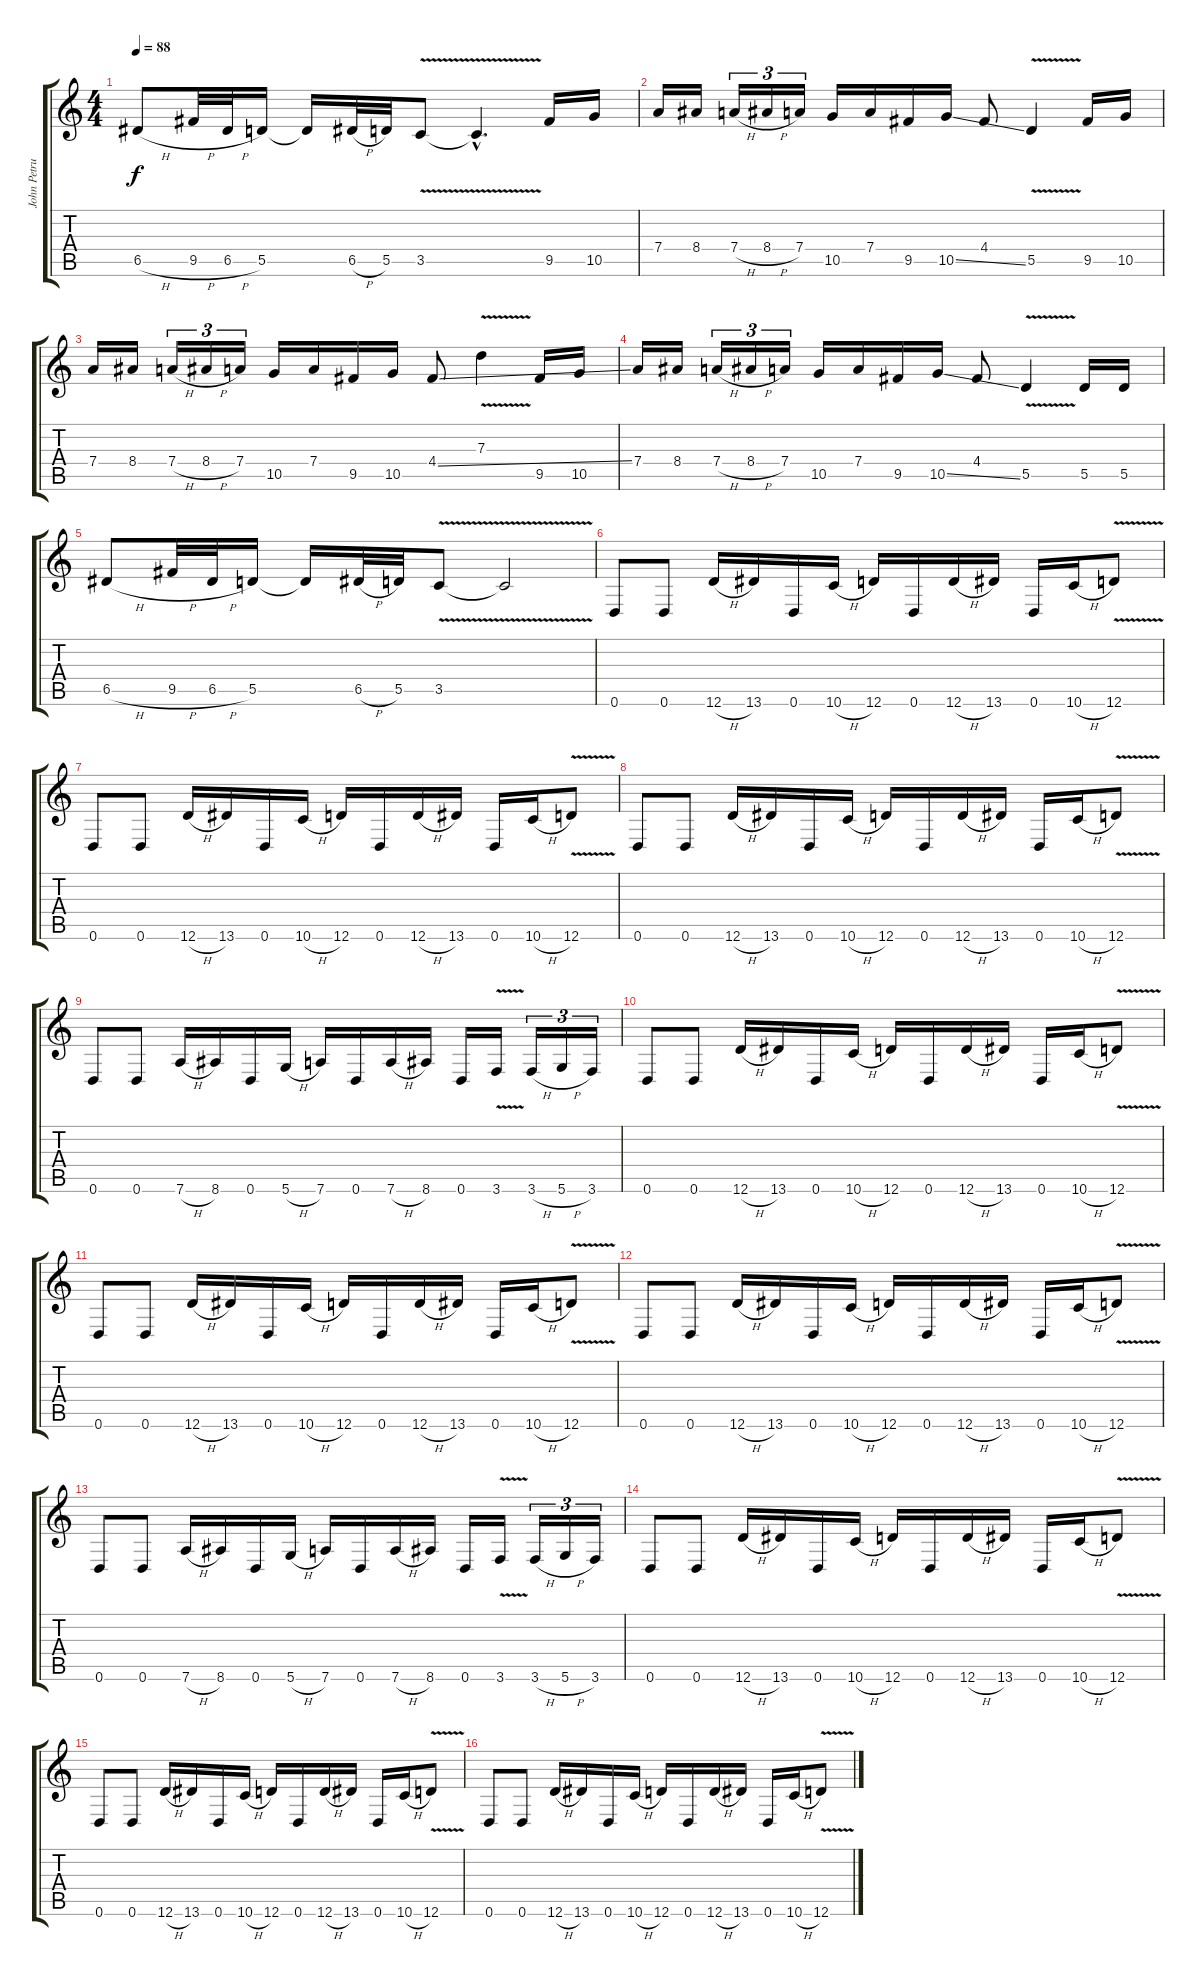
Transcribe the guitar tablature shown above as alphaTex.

\track ("John Petrucci" "John Petru") {instrument distortionguitar}
\staff {score tabs}
\tuning (E4 B3 G3 D3 A2 D2) {hide}
\ts (4 4)
\tempo 88
\clef g2
\ks c
6.5{h}.8{dy f} 9.5{h}.32 6.5{h}.32 5.5.16 5.5{t}.16 6.5{h}.32 5.5.32 3.5{v}.8 3.5{v hac t}.4{d} 9.5.16 10.5.16 |
7.4.16 8.4.16 7.4{h}.16{tu (3 2)} 8.4{h}.16{tu (3 2)} 7.4.16{tu (3 2)} 10.5.16 7.4.16 9.5.16 10.5{ss}.16 4.4.8 5.5{v}.4 9.5.16 10.5.16 |
7.4.16 8.4.16 7.4{h}.16{tu (3 2)} 8.4{h}.16{tu (3 2)} 7.4.16{tu (3 2)} 10.5.16 7.4.16 9.5.16 10.5.16 4.4{ss}.8 7.3{v}.4 9.5.16 10.5.16 |
7.4.16 8.4.16 7.4{h}.16{tu (3 2)} 8.4{h}.16{tu (3 2)} 7.4.16{tu (3 2)} 10.5.16 7.4.16 9.5.16 10.5{ss}.16 4.4.8 5.5{v}.4 5.5.16 5.5.16 |
6.5{h}.8 9.5{h}.32 6.5{h}.32 5.5.16 5.5{t}.16 6.5{h}.32 5.5.32 3.5{v}.8 3.5{v t}.2 |
0.6.8{volume 10} 0.6.8 12.6{h}.16 13.6.16 0.6.16 10.6{h}.16 12.6.16 0.6.16 12.6{h}.16 13.6.16 0.6.16 10.6{h}.16 12.6{v}.8 |
0.6.8 0.6.8 12.6{h}.16 13.6.16 0.6.16 10.6{h}.16 12.6.16 0.6.16 12.6{h}.16 13.6.16 0.6.16 10.6{h}.16 12.6{v}.8 |
0.6.8 0.6.8 12.6{h}.16 13.6.16 0.6.16 10.6{h}.16 12.6.16 0.6.16 12.6{h}.16 13.6.16 0.6.16 10.6{h}.16 12.6{v}.8 |
0.6.8 0.6.8 7.6{h}.16 8.6.16 0.6.16 5.6{h}.16 7.6.16 0.6.16 7.6{h}.16 8.6.16 0.6.16 3.6{v}.16 3.6{h}.16{tu (3 2)} 5.6{h}.16{tu (3 2)} 3.6.16{tu (3 2)} |
0.6.8 0.6.8 12.6{h}.16 13.6.16 0.6.16 10.6{h}.16 12.6.16 0.6.16 12.6{h}.16 13.6.16 0.6.16 10.6{h}.16 12.6{v}.8 |
0.6.8 0.6.8 12.6{h}.16 13.6.16 0.6.16 10.6{h}.16 12.6.16 0.6.16 12.6{h}.16 13.6.16 0.6.16 10.6{h}.16 12.6{v}.8 |
0.6.8 0.6.8 12.6{h}.16 13.6.16 0.6.16 10.6{h}.16 12.6.16 0.6.16 12.6{h}.16 13.6.16 0.6.16 10.6{h}.16 12.6{v}.8 |
0.6.8 0.6.8 7.6{h}.16 8.6.16 0.6.16 5.6{h}.16 7.6.16 0.6.16 7.6{h}.16 8.6.16 0.6.16 3.6{v}.16 3.6{h}.16{tu (3 2)} 5.6{h}.16{tu (3 2)} 3.6.16{tu (3 2)} |
0.6.8{volume 13} 0.6.8 12.6{h}.16 13.6.16 0.6.16 10.6{h}.16 12.6.16 0.6.16 12.6{h}.16 13.6.16 0.6.16 10.6{h}.16 12.6{v}.8 |
0.6.8 0.6.8 12.6{h}.16 13.6.16 0.6.16 10.6{h}.16 12.6.16 0.6.16 12.6{h}.16 13.6.16 0.6.16 10.6{h}.16 12.6{v}.8 |
0.6.8 0.6.8 12.6{h}.16 13.6.16 0.6.16 10.6{h}.16 12.6.16 0.6.16 12.6{h}.16 13.6.16 0.6.16 10.6{h}.16 12.6{v}.8
